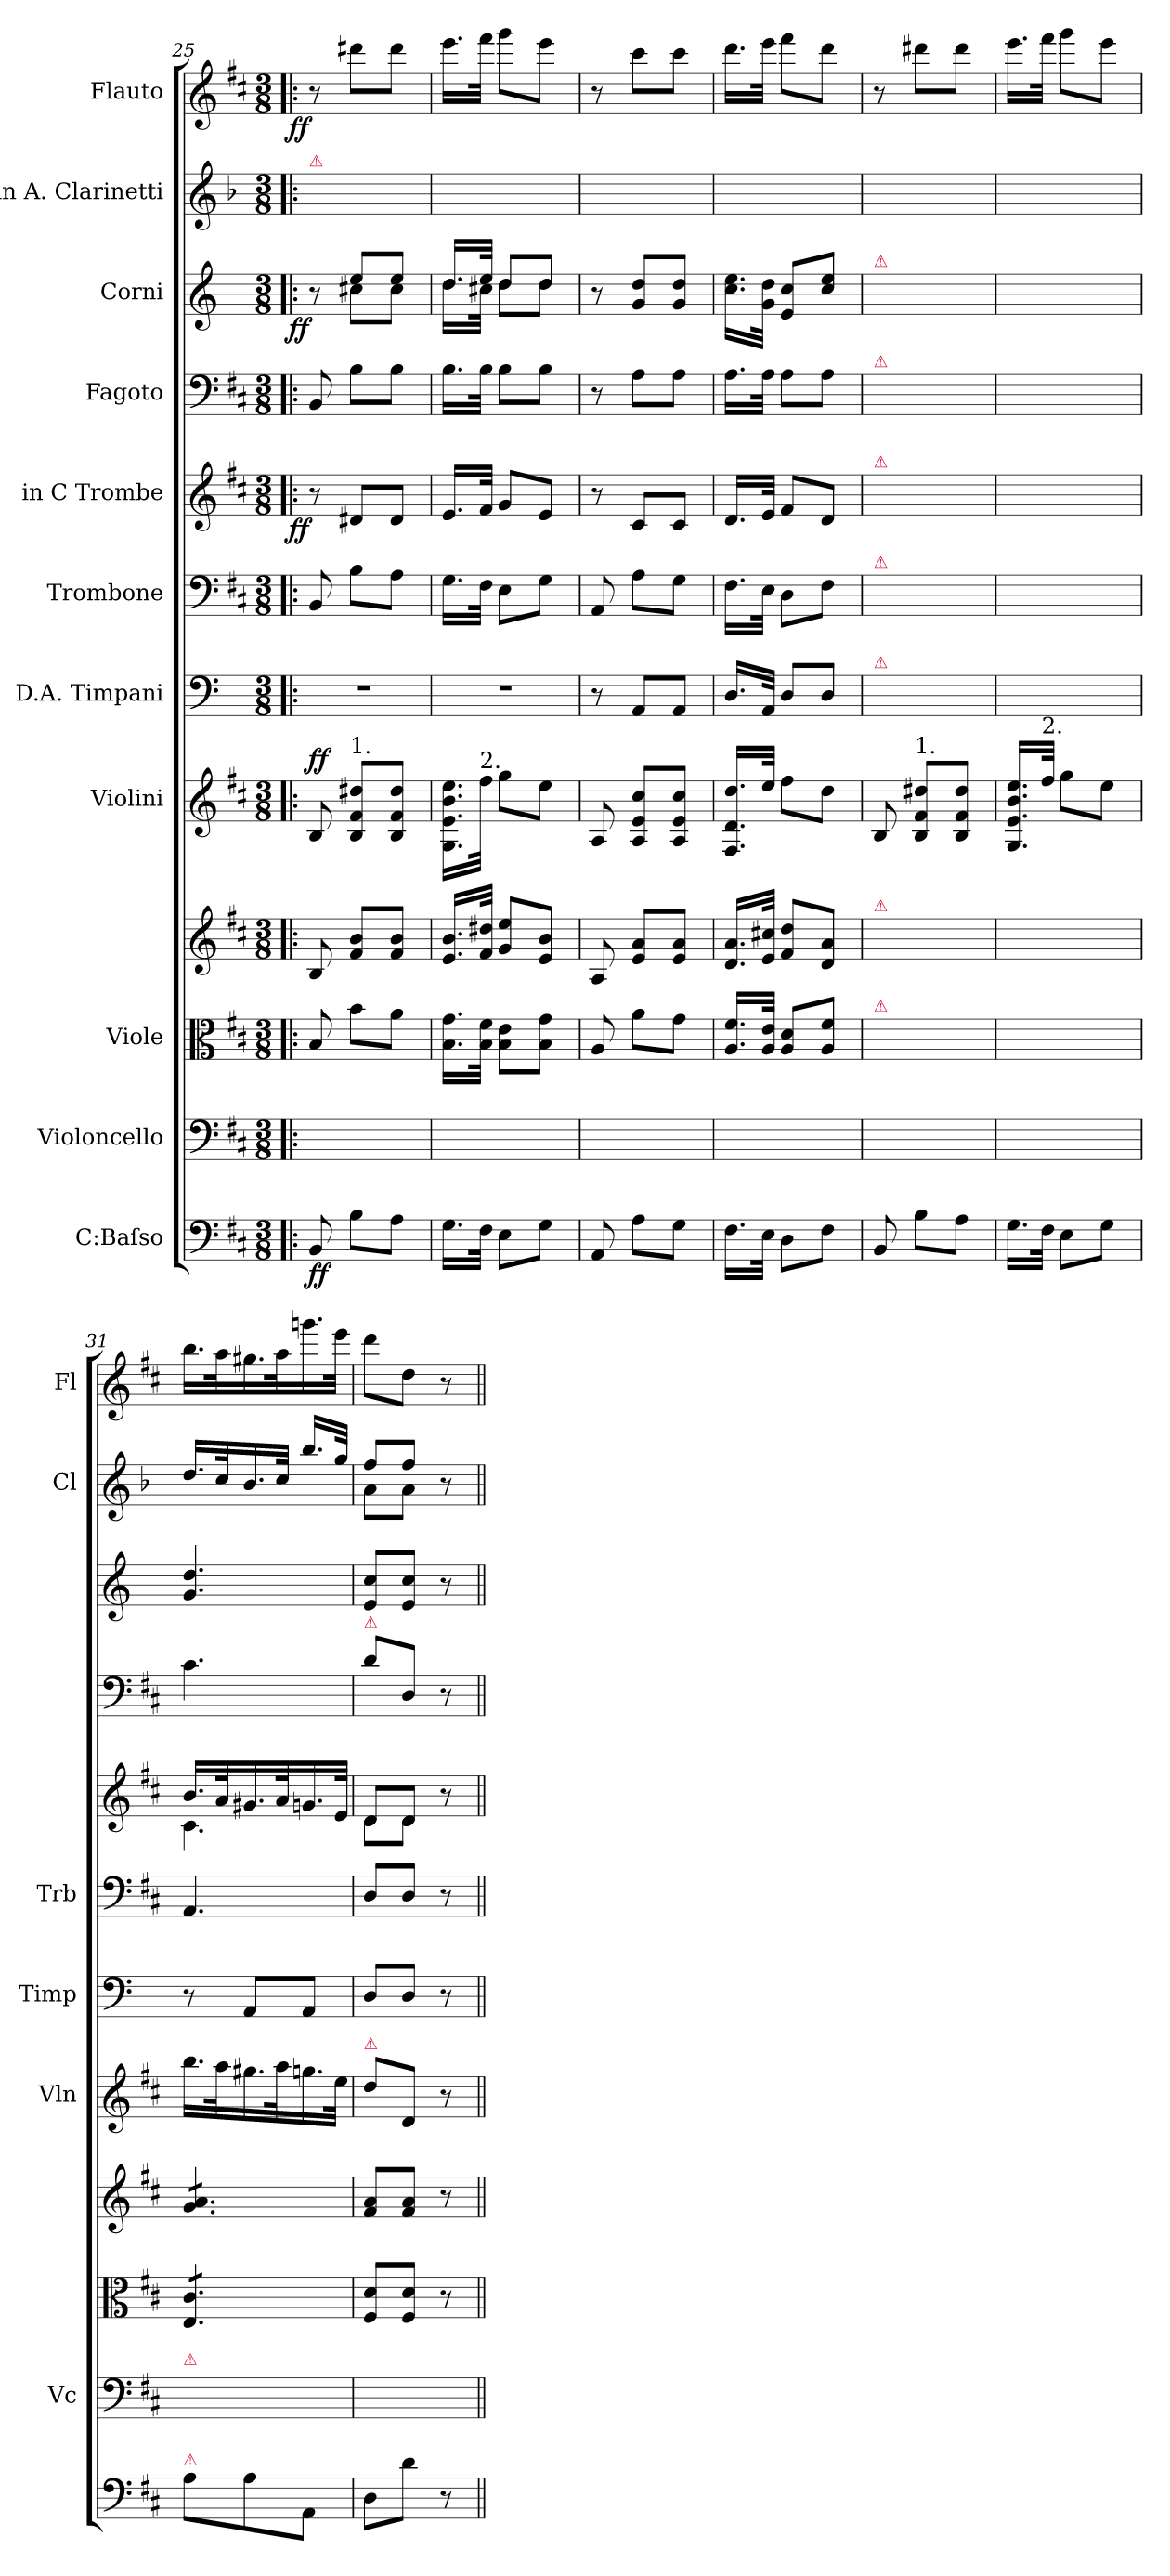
**kern	**dynam	**kern	**kern	**kern	**kern	**dynam	**kern	**kern	**kern	**dynam	**kern	**kern	**dynam	**kern	**kern	**dynam
*part12	*part12	*part11	*part10	*part9	*part8	*part8	*part7	*part6	*part5	*part5	*part4	*part3	*part3	*part2	*part1	*part1
*staff12	*staff12	*staff11	*staff10	*staff9	*staff8	*staff8	*staff7	*staff6	*staff5	*staff5	*staff4	*staff3	*staff3	*staff2	*staff1	*staff1
*I"C:Baſso	*	*I"Violoncello	*I"Viole	*	*I"Violini	*	*I"D.A. Timpani	*I"Trombone	*I"in C Trombe	*	*I"Fagoto	*I"Corni	*	*I"in A. Clarinetti	*I"Flauto	*
*	*	*I'Vc	*	*	*I'Vln	*	*I'Timp	*I'Trb	*	*	*	*	*	*I'Cl	*I'Fl	*
*clefF4	*	*clefF4	*clefC3	*clefG2	*clefG2	*	*clefF4	*clefF4	*clefG2	*	*clefF4	*clefG2	*	*clefG2	*clefG2	*
*	*	*	*	*	*	*	*	*	*	*	*	*ITrd6c10	*	*ITrd2c3	*	*
*k[f#c#]	*	*k[f#c#]	*k[f#c#]	*k[f#c#]	*k[f#c#]	*	*k[]	*k[f#c#]	*k[f#c#]	*	*k[f#c#]	*k[f#c#]	*	*k[f#c#]	*k[f#c#]	*
*M3/8	*	*M3/8	*M3/8	*M3/8	*M3/8	*	*M3/8	*M3/8	*M3/8	*	*M3/8	*M3/8	*	*M3/8	*M3/8	*
=25!|:	=25!|:	=25!|:	=25!|:	=25!|:	=25!|:	=25!|:	=25!|:	=25!|:	=25!|:	=25!|:	=25!|:	=25!|:	=25!|:	=25!|:	=25!|:	=25!|:
*	*	*	*	*	*	*	*	*	*	*	*	*^	*	*	*	*
!	!	!	!	!	!	!	!	!	!	!	!	!	!	!	!LO:TX:a:color=crimson:t=⚠	!	!
!	!	!	!	!	!	!LO:DY:a	!	!	!	!LO:DY:rj	!	!	!	!LO:DY:rj	!	!	!LO:DY:rj
8BB/	ff	8BB/yy	8B/	8B/	8B/	ff	4.r	8BB/	8r	ff	8BB/	8r	8ryy	ff	8ryy	8r	ff
!	!	!	!	!	!LO:TX:a:t=1.	!	!	!	!	!	!	!	!	!	!	!	!
8B\L	.	8B\Lyy	8b\L	8f#/ 8b/L	8B/ 8f#/ 8dd#X/L	.	.	8B\L	8d#X/L	.	8B\L	8f#/L	8d#X\L	.	8dd#X\Lyy	8ddd#X\L	.
8A\J	.	8A\Jyy	8a\J	8f#/ 8b/J	8B/ 8f#/ 8dd#/J	.	.	8A\J	8d#/J	.	8B\J	8f#/J	8d#\J	.	8dd#\Jyy	8ddd#\J	.
=26	=26	=26	=26	=26	=26	=26	=26	=26	=26	=26	=26	=26	=26	=26	=26	=26	=26
16.G\LL	.	16.G\LLyy	16.B\ 16.g\LL	16.e/ 16.b/LL	16.G\ 16.e\ 16.b\ 16.ee\LL	.	4.r	16.G\LL	16.e/LL	.	16.B\LL	16.e/LL	16.e\LL	.	16.ee\LLyy	16.eee\LL	.
!	!	!	!	!	!LO:TX:a:t=2.	!	!	!	!	!	!	!	!	!	!	!	!
32F#\JJk	.	32F#\JJkyy	32B\ 32f#\JJk	32f#/ 32dd#X/JJk	32ff#\JJk	.	.	32F#\JJk	32f#/JJk	.	32B\JJk	32f#/JJk	32d#X\JJk	.	32ff#\JJkyy	32fff#\JJk	.
8E\L	.	8E\Lyy	8B\ 8e\L	8g/ 8ee/L	8gg\L	.	.	8E\L	8g/L	.	8B\L	8e/L	8e\L	.	8gg\Lyy	8ggg\L	.
8G\J	.	8G\Jyy	8B\ 8g\J	8e/ 8b/J	8ee\J	.	.	8G\J	8e/J	.	8B\J	8e/J	8e\J	.	8ee\Jyy	8eee\J	.
*	*	*	*	*	*	*	*	*	*	*	*	*v	*v	*	*	*	*
=27	=27	=27	=27	=27	=27	=27	=27	=27	=27	=27	=27	=27	=27	=27	=27	=27
8AA/	.	8AA/yy	8A/	8A/	8A/	.	8r	8AA/	8r	.	8r	8r	.	8ryy	8r	.
8A\L	.	8A\Lyy	8a\L	8e/ 8a/L	8A/ 8e/ 8cc#/L	.	8AA/L	8A\L	8c#/L	.	8A\L	8A/ 8e/L	.	8cc#\Lyy	8ccc#\L	.
8G\J	.	8G\Jyy	8g\J	8e/ 8a/J	8A/ 8e/ 8cc#/J	.	8AA/J	8G\J	8c#/J	.	8A\J	8A/ 8e/J	.	8cc#\Jyy	8ccc#\J	.
=28	=28	=28	=28	=28	=28	=28	=28	=28	=28	=28	=28	=28	=28	=28	=28	=28
16.F#\LL	.	16.F#\LLyy	16.A/ 16.f#/LL	16.d/ 16.a/LL	16.F#/ 16.d/ 16.dd/LL	.	16.D/LL	16.F#\LL	16.d/LL	.	16.A\LL	16.d\ 16.f#\LL	.	16.dd\LLyy	16.ddd\LL	.
32E\JJk	.	32E\JJkyy	32A/ 32e/JJk	32e/ 32cc#X/JJk	32ee/JJk	.	32AA/JJk	32E\JJk	32e/JJk	.	32A\JJk	32A\ 32e\JJk	.	32ee\JJkyy	32eee\JJk	.
8D\L	.	8D\Lyy	8A/ 8d/L	8f#/ 8dd/L	8ff#\L	.	8D/L	8D\L	8f#/L	.	8A\L	8F#/ 8d/L	.	8ff#\Lyy	8fff#\L	.
8F#\J	.	8F#\Jyy	8A/ 8f#/J	8d/ 8a/J	8dd\J	.	8D/J	8F#\J	8d/J	.	8A\J	8d/ 8f#/J	.	8dd\Jyy	8ddd\J	.
=29	=29	=29	=29	=29	=29	=29	=29	=29	=29	=29	=29	=29	=29	=29	=29	=29
*	*	*	*	*	*	*	*	*	*	*	*	*^	*	*	*	*
!	!	!	!	!	!	!	!	!	!	!	!	!LO:TX:a:color=crimson:t=⚠	!	!	!	!	!
!	!	!	!	!	!	!	!	!	!	!	!LO:TX:a:color=crimson:t=⚠	!	!	!	!	!	!
!	!	!	!	!	!	!	!	!	!LO:TX:a:color=crimson:t=⚠	!	!	!	!	!	!	!	!
!	!	!	!	!	!	!	!	!LO:TX:a:color=crimson:t=⚠	!	!	!	!	!	!	!	!	!
!	!	!	!	!	!	!	!LO:TX:a:color=crimson:t=⚠	!	!	!	!	!	!	!	!	!	!
!	!	!	!	!LO:TX:a:color=crimson:t=⚠	!	!	!	!	!	!	!	!	!	!	!	!	!
!	!	!	!LO:TX:a:color=crimson:t=⚠	!	!	!	!	!	!	!	!	!	!	!	!	!	!
8BB/	.	8BB/yy	8B/yy	8B/yy	8B/	.	4.ryy	8BB/yy	8ryy	.	8BB/yy	8ryy	8ryy	.	8ryy	8r	.
!	!	!	!	!	!LO:TX:a:t=1.	!	!	!	!	!	!	!	!	!	!	!	!
8B\L	.	8B\Lyy	8b\Lyy	8f#yy/ 8byy/L	8B/ 8f#/ 8dd#X/L	.	.	8B\Lyy	8d#X/Lyy	.	8B\Lyy	8f#/Lyy	8d#X\Lyy	.	8dd#X\Lyy	8ddd#X\L	.
8A\J	.	8A\Jyy	8a\Jyy	8f#yy/ 8byy/J	8B/ 8f#/ 8dd#/J	.	.	8A\Jyy	8d#/Jyy	.	8B\Jyy	8f#/Jyy	8d#\Jyy	.	8dd#\Jyy	8ddd#\J	.
=30	=30	=30	=30	=30	=30	=30	=30	=30	=30	=30	=30	=30	=30	=30	=30	=30	=30
16.G\LL	.	16.G\LLyy	16.Byy\ 16.gyy\LL	16.eyy/ 16.byy/LL	16.G/ 16.e/ 16.b/ 16.ee/LL	.	4.ryy	16.G\LLyy	16.e/LLyy	.	16.B\LLyy	16.e/LLyy	16.e\LLyy	.	16.ee\LLyy	16.eee\LL	.
!	!	!	!	!	!LO:TX:a:t=2.	!	!	!	!	!	!	!	!	!	!	!	!
32F#\JJk	.	32F#\JJkyy	32Byy\ 32f#yy\JJk	32f#yy/ 32dd#Xyy/JJk	32ff#/JJk	.	.	32F#\JJkyy	32f#/JJkyy	.	32B\JJkyy	32f#/JJkyy	32d#X\JJkyy	.	32ff#\JJkyy	32fff#\JJk	.
8E\L	.	8E\Lyy	8Byy\ 8eyy\L	8gyy/ 8eeyy/L	8gg\L	.	.	8E\Lyy	8g/Lyy	.	8B\Lyy	8e/Lyy	8e\Lyy	.	8gg\Lyy	8ggg\L	.
8G\J	.	8G\Jyy	8Byy\ 8gyy\J	8eyy/ 8byy/J	8ee\J	.	.	8G\Jyy	8e/Jyy	.	8B\Jyy	8e/Jyy	8e\Jyy	.	8ee\Jyy	8eee\J	.
=31	=31	=31	=31	=31	=31	=31	=31	=31	=31	=31	=31	=31	=31	=31	=31	=31	=31
*	*	*	*	*	*	*	*	*	*^	*	*	*	*	*	*^	*	*
!	!	!LO:TX:a:color=crimson:t=⚠	!	!	!	!	!	!	!	!	!	!	!	!	!	!	!	!	!
!LO:TX:a:color=crimson:t=⚠	!	!	!	!	!	!	!	!	!	!	!	!	!	!	!	!	!	!	!
*	*	*	*	*	*	*	*	*	*	*	*	*	*v	*v	*	*	*	*	*
*	*	*	*tremolo	*	*	*	*	*	*	*	*	*	*	*	*	*	*	*
*	*	*	*	*tremolo	*	*	*	*	*	*	*	*	*	*	*	*	*	*
8A\L	.	8A\Lyy	8E/ 8c#/L	8g/ 8a/L	16.bb\LL	.	8r	4.AA/	16.b/LL	4.c#\	.	4.c#\	4.A/ 4.e/	.	16.b/LL	4.g#X\yy	16.bb\LL	.
.	.	.	.	.	32aa\K	.	.	.	32a/K	.	.	.	.	.	32a/K	.	32aa\K	.
8A\	.	8A\yy	8E/ 8c#/	8g/ 8a/	16.gg#X\	.	8AA/L	.	16.g#X/	.	.	.	.	.	16.g#/	.	16.gg#X\	.
.	.	.	.	.	32aa\K	.	.	.	32a/K	.	.	.	.	.	32a/JJk	.	32aa\K	.
8AA/J	.	8AA/Jyy	8E/ 8c#/J	8g/ 8a/J	16.ggn\	.	8AA/J	.	16.gn/	.	.	.	.	.	16.gg/LL	.	16.gggn\	.
*	*	*	*	*Xtremolo	*	*	*	*	*	*	*	*	*	*	*	*	*	*
*	*	*	*Xtremolo	*	*	*	*	*	*	*	*	*	*	*	*	*	*	*
.	.	.	.	.	32ee\JJk	.	.	.	32e/JJk	.	.	.	.	.	32ee/JJk	.	32eee\JJk	.
=32	=32	=32	=32	=32	=32	=32	=32	=32	=32	=32	=32	=32	=32	=32	=32	=32	=32	=32
!	!	!	!	!	!	!	!	!	!	!	!	!LO:TX:a:color=crimson:t=⚠	!	!	!	!	!	!
!	!	!	!	!	!LO:TX:a:color=crimson:t=⚠	!	!	!	!	!	!	!	!	!	!	!	!	!
8D\L	.	8D\Lyy	8F#/ 8d/L	8f#/ 8a/L	8dd\L	.	8D/L	8D/L	8d/L	8d\L	.	8d\L	8F#/ 8d/L	.	8dd/L	8f#\L	8ddd\L	.
8d\J	.	8d\Jyy	8F#/ 8d/J	8f#/ 8a/J	8d/J	.	8D/J	8D/J	8d/J	8d\J	.	8D/J	8F#/ 8d/J	.	8dd/J	8f#\J	8dd\J	.
8r	.	8ryy	8r	8r	8r	.	8r	8r	8r	8ryy	.	8r	8r	.	8r	8ryy	8r	.
*	*	*	*	*	*	*	*	*	*v	*v	*	*	*	*	*v	*v	*	*
=||	=||	=||	=||	=||	=||	=||	=||	=||	=||	=||	=||	=||	=||	=||	=||	=||
*-	*-	*-	*-	*-	*-	*-	*-	*-	*-	*-	*-	*-	*-	*-	*-	*-
